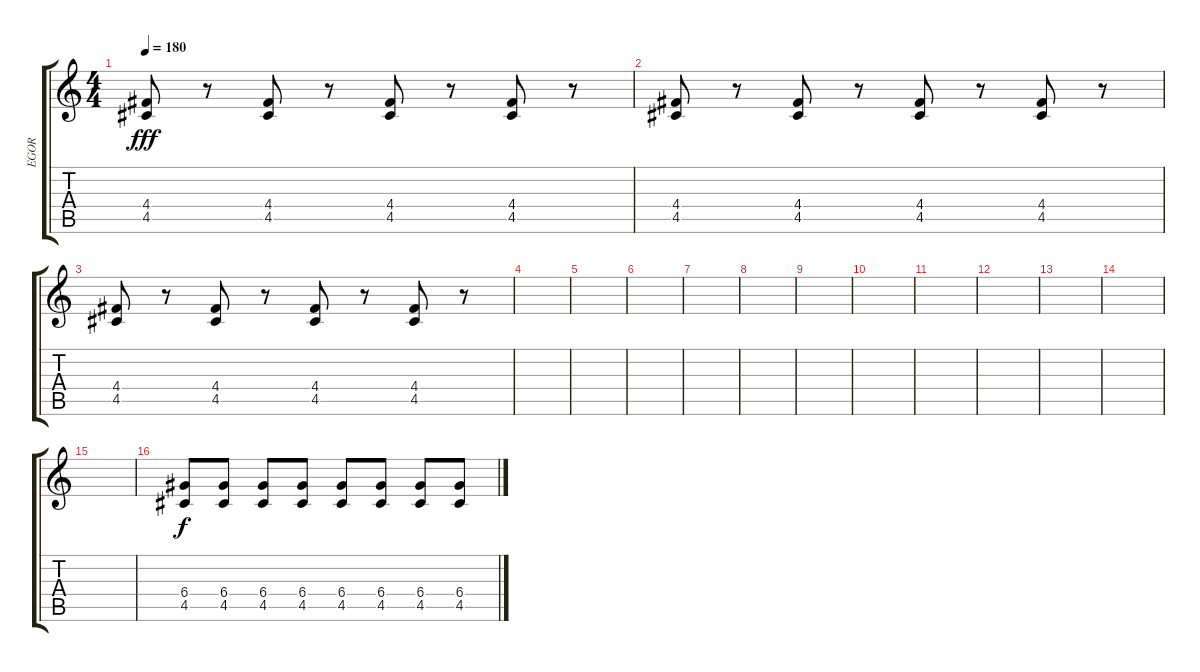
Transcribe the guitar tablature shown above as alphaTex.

\track ("EGOR" "EGOR") {instrument distortionguitar}
\staff {score tabs}
\tuning (E4 B3 G3 D3 A2 E2) {hide}
\ts (4 4)
\tempo 180
\clef g2
\ks c
(4.4 4.5).8{dy fff} r.8 (4.4 4.5).8 r.8 (4.4 4.5).8 r.8 (4.4 4.5).8 r.8 |
(4.4 4.5).8 r.8 (4.4 4.5).8 r.8 (4.4 4.5).8 r.8 (4.4 4.5).8 r.8 |
(4.4 4.5).8 r.8 (4.4 4.5).8 r.8 (4.4 4.5).8 r.8 (4.4 4.5).8 r.8 |
|
|
|
|
|
|
|
|
|
|
|
|
(6.4 4.5).8{dy f} (6.4 4.5).8 (6.4 4.5).8 (6.4 4.5).8 (6.4 4.5).8 (6.4 4.5).8 (6.4 4.5).8 (6.4 4.5).8
